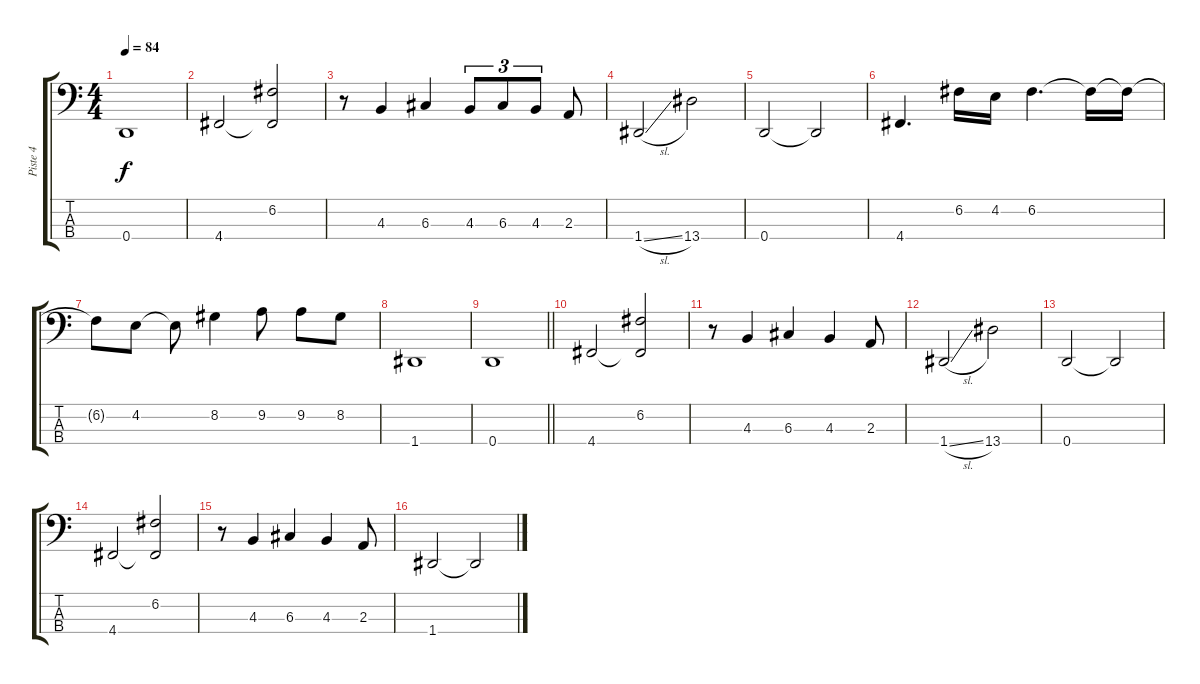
\track ("Piste 4" "Piste 4") {instrument electricbasspick}
\staff {score tabs}
\tuning (F2 C2 G1 D1) {hide}
\ts (4 4)
\tempo 84
\clef f4
\ks c
0.4.1{dy f} |
4.4.2 (6.2 4.4{t}).2 |
r.8 4.3.4 6.3.4 4.3.8{tu (3 2)} 6.3.8{tu (3 2)} 4.3.8{tu (3 2)} 2.3.8 |
1.4{sl}.2 13.4.2 |
0.4.2 0.4{t}.2 |
4.4.4{d} 6.2.16 4.2.16 6.2.4{d} 6.2{t}.16 6.2{t}.16 |
6.2{t}.8 4.2.8 4.2{t}.8 8.2.4 9.2.8 9.2.8 8.2.8 |
1.4.1 |
\barLineRight lightlight
0.4.1 |
\section ("" "")
4.4.2 (6.2 4.4{t}).2 |
r.8 4.3.4 6.3.4 4.3.4 2.3.8 |
1.4{sl}.2 13.4.2 |
0.4.2 0.4{t}.2 |
4.4.2 (6.2 4.4{t}).2 |
r.8 4.3.4 6.3.4 4.3.4 2.3.8 |
1.4.2 1.4{t}.2
